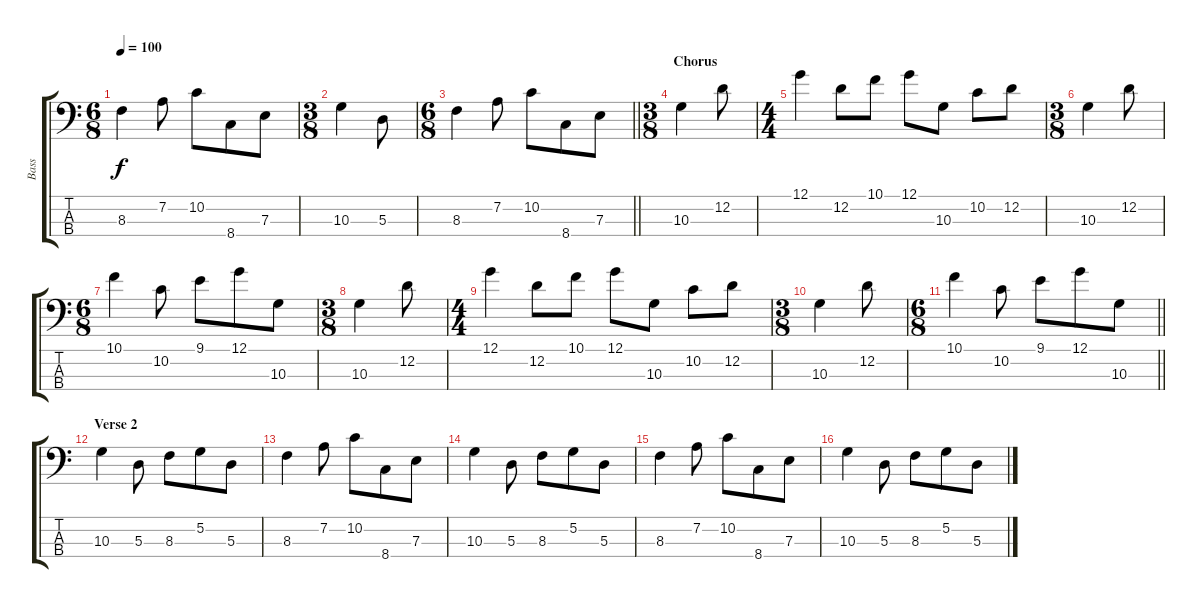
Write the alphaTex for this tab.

\track ("Bass" "Bass") {instrument electricbassfinger}
\staff {score tabs}
\tuning (G2 D2 A1 E1) {hide}
\ts (6 8)
\tempo 100
\clef f4
\ks c
8.3.4{dy f} 7.2.8 10.2.8 8.4.8 7.3.8 |
\ts (3 8)
10.3.4 5.3.8 |
\ts (6 8)
\barLineRight lightlight
8.3.4 7.2.8 10.2.8 8.4.8 7.3.8 |
\ts (3 8)
\section ("" "Chorus")
10.3.4 12.2.8 |
\ts (4 4)
12.1.4 12.2.8 10.1.8 12.1.8 10.3.8 10.2.8 12.2.8 |
\ts (3 8)
10.3.4 12.2.8 |
\ts (6 8)
10.1.4 10.2.8 9.1.8 12.1.8 10.3.8 |
\ts (3 8)
10.3.4 12.2.8 |
\ts (4 4)
12.1.4 12.2.8 10.1.8 12.1.8 10.3.8 10.2.8 12.2.8 |
\ts (3 8)
10.3.4 12.2.8 |
\ts (6 8)
\barLineRight lightlight
10.1.4 10.2.8 9.1.8 12.1.8 10.3.8 |
\section ("" "Verse 2")
10.3.4 5.3.8 8.3.8 5.2.8 5.3.8 |
8.3.4 7.2.8 10.2.8 8.4.8 7.3.8 |
10.3.4 5.3.8 8.3.8 5.2.8 5.3.8 |
8.3.4 7.2.8 10.2.8 8.4.8 7.3.8 |
10.3.4 5.3.8 8.3.8 5.2.8 5.3.8
